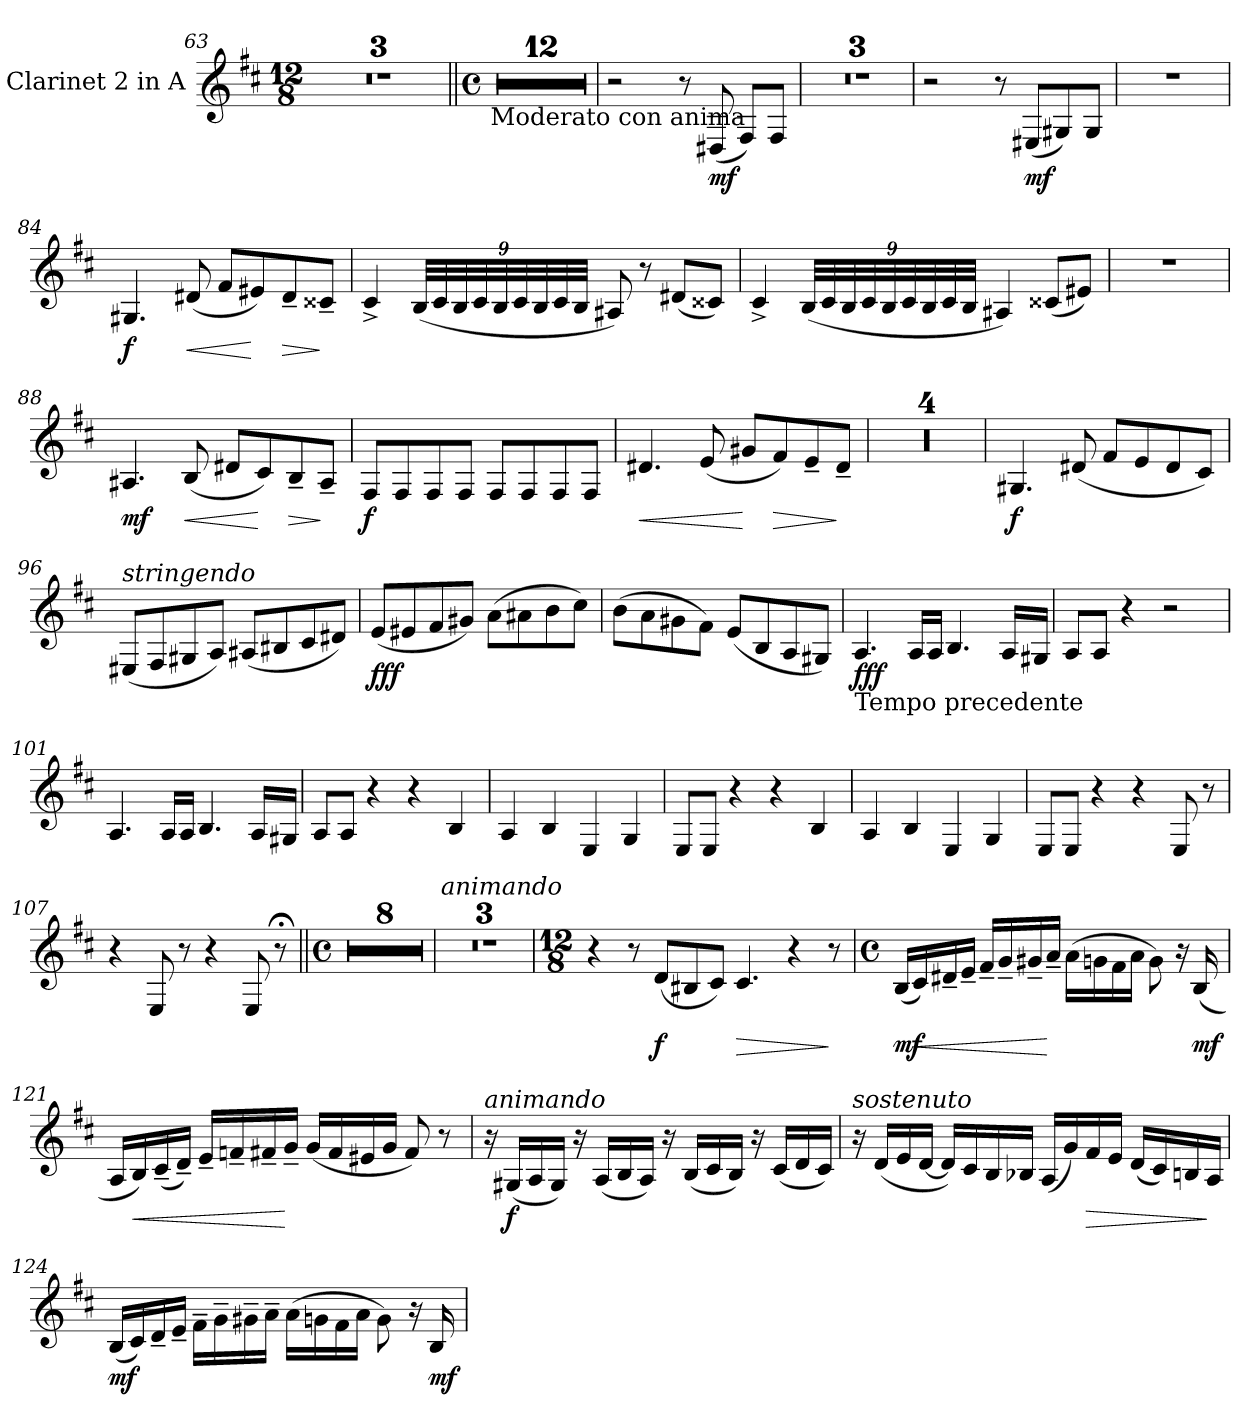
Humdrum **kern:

**kern	**dynam
*part1	*part1
*staff1	*staff1
*I"Clarinet 2 in A	*
*I'Cl	*
*clefG2	*
*k[f#c#]	*
*M12/8	*
=63	=63
1.r	.
=64	=64
1.r	.
=65	=65
1.r	.
=66||	=66||
*M4/4	*
*met(c)	*
!LO:TX:b:t=Moderato con anima	!
1r	.
=67	=67
1r	.
=68	=68
1r	.
=69	=69
1r	.
=70	=70
1r	.
=71	=71
1r	.
=72	=72
1r	.
=73	=73
1r	.
=74	=74
1r	.
=75	=75
1r	.
=76	=76
1r	.
=77	=77
1r	.
=78	=78
2r	.
8r	.
(8D#X/	mf
8F#/L)	.
8F#/J	.
=79	=79
1r	.
=80	=80
1r	.
=81	=81
1r	.
=82	=82
2r	.
8r	.
(8E#X/L	mf
8G#X/)	.
8G#/J	.
=83	=83
1r	.
=84	=84
4.G#X/	f
!	!LO:HP:b
(8d#X/	<
8f#/L	.
8e#X/)	[
!	!LO:HP:b
8d#~/	>
8c##X~/J	]
=85	=85
4c#^/	.
(36B/LLL	.
36c#/	.
36B/	.
36c#/	.
36B/	.
36c#/	.
36B/	.
36c#/	.
36B/JJJ	.
8A#X/)	.
8r	.
(8d#X/L	.
8c##X/J)	.
=86	=86
4c#^/	.
(36B/LLL	.
36c#/	.
36B/	.
36c#/	.
36B/	.
36c#/	.
36B/	.
36c#/	.
36B/JJJ	.
4A#X/)	.
(8c##X/L	.
8e#X/J)	.
=87	=87
1r	.
=88	=88
4.A#X/	mf
!	!LO:HP:b
(8B/	<
8d#X/L	.
8c#/)	[
!	!LO:HP:b
8B~/	>
8A#~/J	]
=89	=89
8F#/L	f
8F#/	.
8F#/	.
8F#/J	.
8F#/L	.
8F#/	.
8F#/	.
8F#/J	.
=90	=90
!	!LO:HP:b
4.d#X/	<
(8e/	.
8g#X/L	[
!	!LO:HP:b
8f#/)	>
8e~/	.
8d#~/J	]
=91	=91
1r	.
=92	=92
1r	.
=93	=93
1r	.
=94	=94
1r	.
=95	=95
4.G#X/	f
(8d#X/	.
8f#/L	.
8e/	.
8d#/	.
8c#/J)	.
=96	=96
!LO:TX:a:i:t=stringendo	!
(8E#X/L	.
8F#/	.
8G#X/	.
8A/J)	.
(8A#X/L	.
8B#X/	.
8c#/	.
8d#X/J)	.
=97	=97
(8e/L	fff
8e#X/	.
8f#/	.
8g#X/J)	.
(8a\L	.
8a#X\	.
8b\	.
8cc#\J)	.
=98	=98
(8b\L	.
8a\	.
8g#X\	.
8f#\J)	.
(8e/L	.
8B/	.
8A/	.
8G#X/J)	.
=99	=99
!LO:TX:b:t=Tempo precedente	!
4.A/	fff
16A/LL	.
16A/JJ	.
4.B/	.
16A/LL	.
16G#X/JJ	.
=100	=100
8A/L	.
8A/J	.
4r	.
2r	.
=101	=101
4.A/	.
16A/LL	.
16A/JJ	.
4.B/	.
16A/LL	.
16G#X/JJ	.
=102	=102
8A/L	.
8A/J	.
4r	.
4r	.
4B/	.
=103	=103
4A/	.
4B/	.
4E/	.
4G/	.
=104	=104
8E/L	.
8E/J	.
4r	.
4r	.
4B/	.
=105	=105
4A/	.
4B/	.
4E/	.
4G/	.
=106	=106
8E/L	.
8E/J	.
4r	.
4r	.
8E/	.
8r	.
=107	=107
4r	.
8E/	.
8r	.
4r	.
8E/	.
8r;<	.
=108||	=108||
*M4/4	*
*met(c)	*
1r	.
=109	=109
1r	.
=110	=110
1r	.
=111	=111
1r	.
=112	=112
1r	.
=113	=113
1r	.
=114	=114
1r	.
=115	=115
1r	.
=116	=116
!LO:TX:a:i:t=animando	!
1r	.
=117	=117
1r	.
=118	=118
1r	.
!LO:TX:a:i:t=riten.	!
=119	=119
*M12/8	*
4r	.
8r	.
(8d/L	f
8B#X/	.
8c#/J)	.
!	!LO:HP:b
4.c#/	>
4r	.
8r	]
=120	=120
*M4/4	*
*met(c)	*
(16B/LL	mf
!	!LO:HP:b
16c#/)	<
16d#X~/	.
16e~/JJ	.
16f#~/LL	.
16g~/	.
16g#X~/	.
16a~/JJ	[
(16a\LL	.
16gn\	.
16f#\	.
16a\JJ	.
8g\)	.
16r	.
(16B/	mf
=121	=121
16A/LL	.
!	!LO:HP:b
16B/)	<
(16c#~/	.
16d~/JJ)	.
16e~/LL	.
16fn~/	.
16f#X~/	.
16g~/JJ	[
(16g/LL	.
16f#/	.
16e#X/	.
16g/JJ	.
8f#/)	.
8r	.
=122	=122
!LO:TX:a:i:t=animando	!
16r	.
(16G#X/LL	f
16A/	.
16G#/JJ)	.
16r	.
(16A/LL	.
16B/	.
16A/JJ)	.
16r	.
(16B/LL	.
16c#/	.
16B/JJ)	.
16r	.
(16c#/LL	.
16d/	.
16c#/JJ)	.
=123	=123
!LO:TX:a:i:t=sostenuto	!
16r	.
(16d/LL	.
16e/	.
[16d/JJ	.
16d/LL])	.
16c#/	.
16B/	.
16B-X/JJ	.
(16A/LL	.
16g/)	.
!	!LO:HP:b
16f#/	>
16e/JJ	.
(16d/LL	.
16c#/)	.
16Bn/	.
16A/JJ	]
=124	=124
(16B/LL	mf
16c#/)	.
16d~/	.
16e~/JJ	.
16f#~\LL	.
16g~\	.
16g#X~\	.
16a~\JJ	.
(16a\LL	.
16gn\	.
16f#\	.
16a\JJ	.
8g\)	.
16r	.
16B/	mf
=	=
*-	*-
